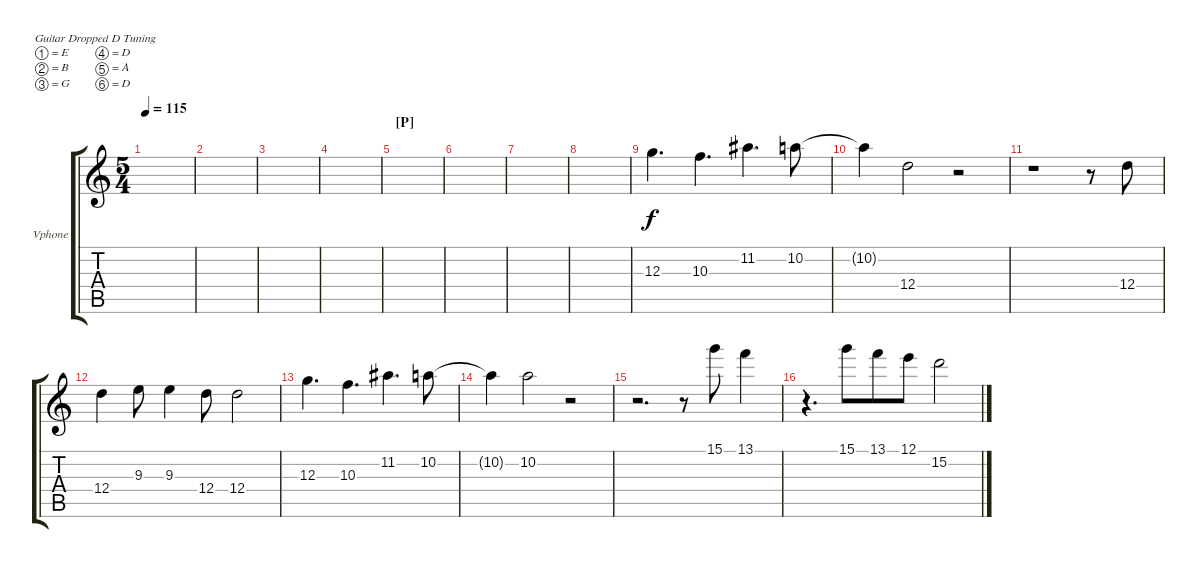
\defaultSystemsLayout 4
\bracketExtendMode groupsimilarinstruments
\firstSystemTrackNameOrientation horizontal
\otherSystemsTrackNameOrientation horizontal
\track ("Vibraphone" "Vphone") {instrument electricguitarclean}
\staff {score tabs}
\tuning (E4 B3 G3 D3 A2 D2)
\ts (5 4)
\tempo 115
\clef g2
\ks c
|
|
|
|
\beaming (8 3 3 4)
\section ("P" "")
|
|
|
|
12.3.4{d dy f} 10.3.4{d} 11.2.4{d} 10.2.8 |
10.2{t}.4 12.4.2 r.2 |
r.1 r.8 12.4.8 |
12.4.4 9.3.8 9.3.4 12.4.8 12.4.2 |
12.3.4{d} 10.3.4{d} 11.2.4{d} 10.2.8 |
10.2{t}.4 10.2.2 r.2 |
r.2{d} r.8 15.1.8 13.1.4 |
r.4{d} 15.1.8 13.1.8 12.1.8 15.2.2
